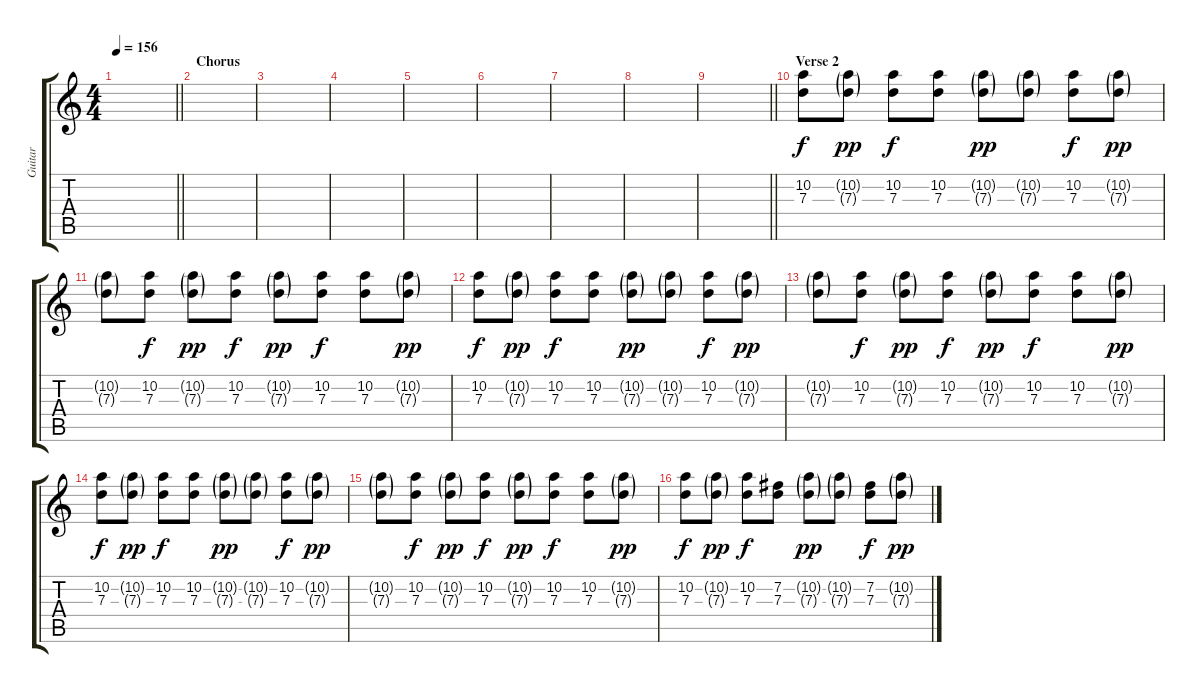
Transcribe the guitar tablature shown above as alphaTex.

\track ("Guitar" "Guitar") {instrument distortionguitar}
\staff {score tabs}
\tuning (E4 B3 G3 D3 A2 E2) {hide}
\ts (4 4)
\tempo 156
\clef g2
\barLineRight lightlight
\ks c
|
\section ("" "Chorus")
|
|
|
|
|
|
|
\barLineRight lightlight
|
\section ("" "Verse 2")
(10.2 7.3).8 (10.2{g} 7.3{g}).8{dy pp} (10.2 7.3).8{dy f} (10.2 7.3).8 (10.2{g} 7.3{g}).8{dy pp} (10.2{g} 7.3{g}).8 (10.2 7.3).8{dy f} (10.2{g} 7.3{g}).8{dy pp} |
(10.2{g} 7.3{g}).8 (10.2 7.3).8{dy f} (10.2{g} 7.3{g}).8{dy pp} (10.2 7.3).8{dy f} (10.2{g} 7.3{g}).8{dy pp} (10.2 7.3).8{dy f} (10.2 7.3).8 (10.2{g} 7.3{g}).8{dy pp} |
(10.2 7.3).8{dy f} (10.2{g} 7.3{g}).8{dy pp} (10.2 7.3).8{dy f} (10.2 7.3).8 (10.2{g} 7.3{g}).8{dy pp} (10.2{g} 7.3{g}).8 (10.2 7.3).8{dy f} (10.2{g} 7.3{g}).8{dy pp} |
(10.2{g} 7.3{g}).8 (10.2 7.3).8{dy f} (10.2{g} 7.3{g}).8{dy pp} (10.2 7.3).8{dy f} (10.2{g} 7.3{g}).8{dy pp} (10.2 7.3).8{dy f} (10.2 7.3).8 (10.2{g} 7.3{g}).8{dy pp} |
(10.2 7.3).8{dy f} (10.2{g} 7.3{g}).8{dy pp} (10.2 7.3).8{dy f} (10.2 7.3).8 (10.2{g} 7.3{g}).8{dy pp} (10.2{g} 7.3{g}).8 (10.2 7.3).8{dy f} (10.2{g} 7.3{g}).8{dy pp} |
(10.2{g} 7.3{g}).8 (10.2 7.3).8{dy f} (10.2{g} 7.3{g}).8{dy pp} (10.2 7.3).8{dy f} (10.2{g} 7.3{g}).8{dy pp} (10.2 7.3).8{dy f} (10.2 7.3).8 (10.2{g} 7.3{g}).8{dy pp} |
(10.2 7.3).8{dy f} (10.2{g} 7.3{g}).8{dy pp} (10.2 7.3).8{dy f} (7.2 7.3).8 (10.2{g} 7.3{g}).8{dy pp} (10.2{g} 7.3{g}).8 (7.2 7.3).8{dy f} (10.2{g} 7.3{g}).8{dy pp}
